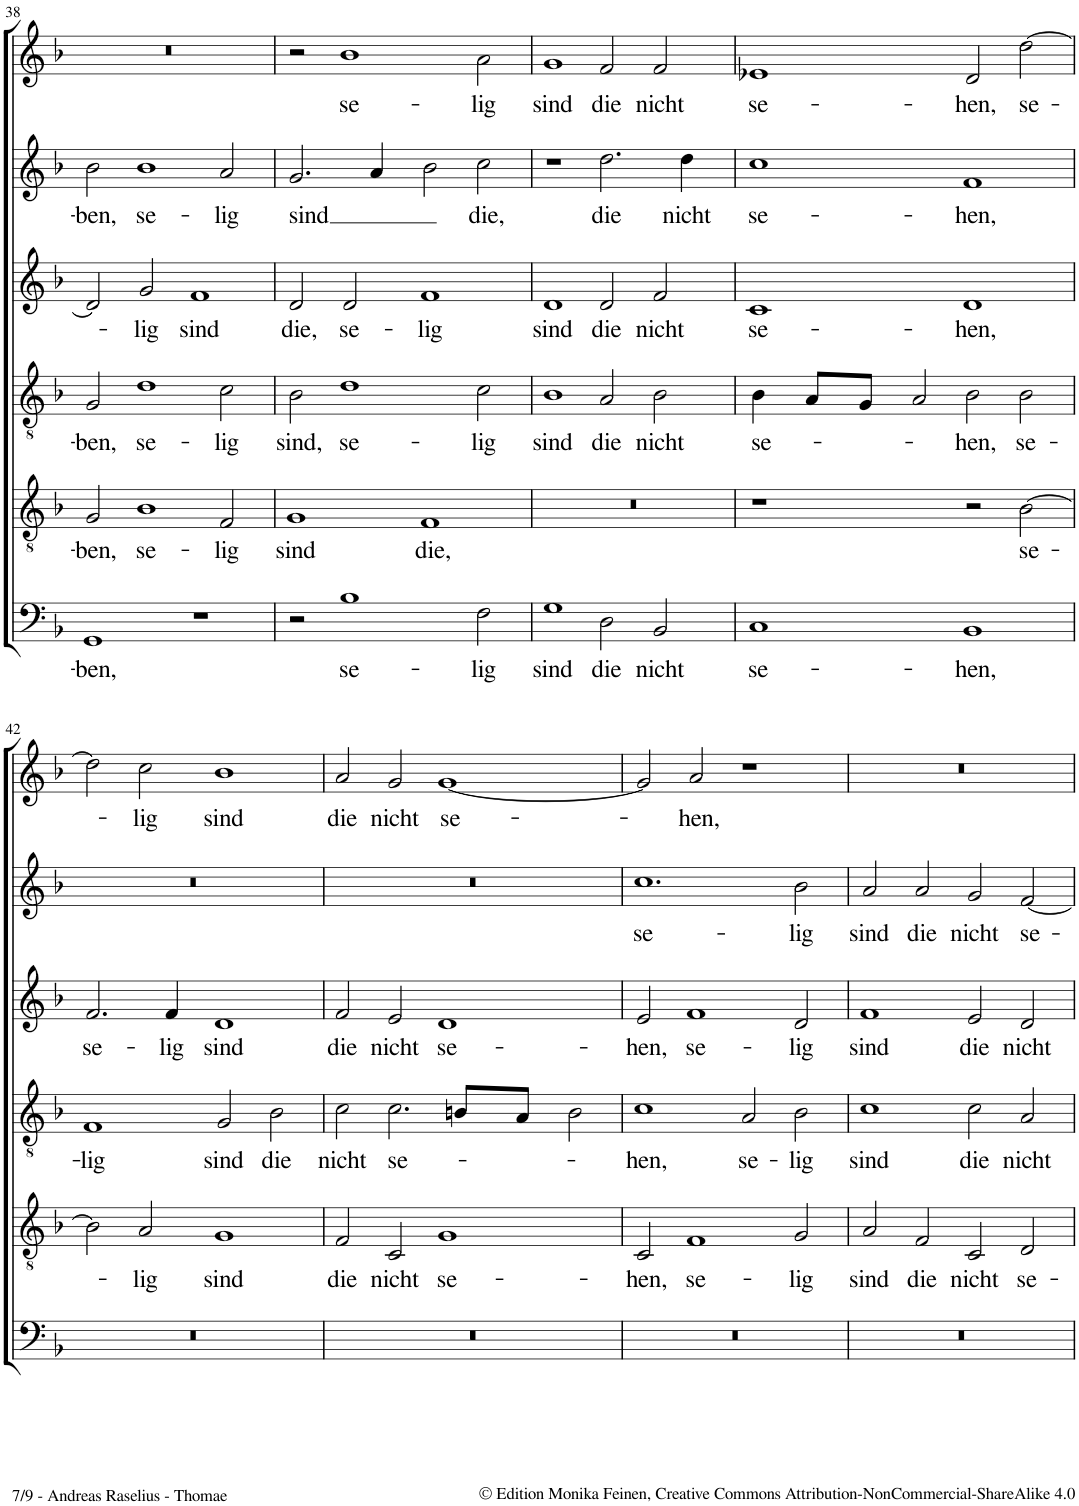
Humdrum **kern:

**kern	**text	**kern	**text	**kern	**text	**kern	**text	**kern	**text	**kern	**text
*part6	*part6	*part5	*part5	*part4	*part4	*part3	*part3	*part2	*part2	*part1	*part1
*staff6	*staff6	*staff5	*staff5	*staff4	*staff4	*staff3	*staff3	*staff2	*staff2	*staff1	*staff1
*I"Bassus	*	*I"Tenor	*	*I"Quintus	*	*I"Altus	*	*I"Sextus	*	*I"Cantus	*
!!LO:PB:g=z
*clefF4	*	*clefGv2	*	*clefGv2	*	*clefG2	*	*clefG2	*	*clefG2	*
*k[b-]	*	*k[b-]	*	*k[b-]	*	*k[b-]	*	*k[b-]	*	*k[b-]	*
*M4/2	*	*M4/2	*	*M4/2	*	*M4/2	*	*M4/2	*	*M4/2	*
*met(c|)	*	*met(c|)	*	*met(c|)	*	*met(c|)	*	*met(c|)	*	*met(c|)	*
=38	=38	=38	=38	=38	=38	=38	=38	=38	=38	=38	=38
!	!LO:LY:b	!	!LO:LY:b	!	!LO:LY:b	!	!	!	!LO:LY:b	!	!
1GG	-ben,	2G/	-ben,	2G/	-ben,	2d/]	.	2b-\	-ben,	0r	.
!	!	!	!LO:LY:b	!	!LO:LY:b	!	!LO:LY:b	!	!LO:LY:b	!	!
.	.	1B-	se-	1d	se-	2g/	-lig	1b-	se-	.	.
!	!	!	!	!	!	!	!LO:LY:b	!	!	!	!
1r	.	.	.	.	.	1f	sind	.	.	.	.
!	!	!	!LO:LY:b	!	!LO:LY:b	!	!	!	!LO:LY:b	!	!
.	.	2F/	-lig	2c\	-lig	.	.	2a/	-lig	.	.
=39	=39	=39	=39	=39	=39	=39	=39	=39	=39	=39	=39
!	!	!	!LO:LY:b	!	!LO:LY:b	!	!LO:LY:b	!	!LO:LY:b	!	!
2r	.	1G	sind	2B-\	sind,	2d/	die,	2.g/	sind	2r	.
!	!LO:LY:b	!	!	!	!LO:LY:b	!	!LO:LY:b	!	!	!	!LO:LY:b
1B-	se-	.	.	1d	se-	2d/	se-	.	.	1b-	se-
.	.	.	.	.	.	.	.	4a/	.	.	.
!	!	!	!LO:LY:b	!	!	!	!LO:LY:b	!	!	!	!
.	.	1F	die,	.	.	1f	-lig	2b-\	.	.	.
!	!LO:LY:b	!	!	!	!LO:LY:b	!	!	!	!LO:LY:b	!	!LO:LY:b
2F\	-lig	.	.	2c\	-lig	.	.	2cc\	die,	2a\	-lig
=40	=40	=40	=40	=40	=40	=40	=40	=40	=40	=40	=40
!	!LO:LY:b	!	!	!	!LO:LY:b	!	!LO:LY:b	!	!	!	!LO:LY:b
1G	sind	0r	.	1B-	sind	1d	sind	1r	.	1g	sind
!	!LO:LY:b	!	!	!	!LO:LY:b	!	!LO:LY:b	!	!LO:LY:b	!	!LO:LY:b
2D\	die	.	.	2A/	die	2d/	die	2.dd\	die	2f/	die
!	!LO:LY:b	!	!	!	!LO:LY:b	!	!LO:LY:b	!	!	!	!LO:LY:b
2BB-/	nicht	.	.	2B-\	nicht	2f/	nicht	.	.	2f/	nicht
!	!	!	!	!	!	!	!	!	!LO:LY:b	!	!
.	.	.	.	.	.	.	.	4dd\	nicht	.	.
=41	=41	=41	=41	=41	=41	=41	=41	=41	=41	=41	=41
!	!LO:LY:b	!	!	!	!LO:LY:b	!	!LO:LY:b	!	!LO:LY:b	!	!LO:LY:b
1C	se-	1r	.	4B-\	se-	1c	se-	1cc	se-	1e-X	se-
.	.	.	.	8A/L	.	.	.	.	.	.	.
.	.	.	.	8G/J	.	.	.	.	.	.	.
.	.	.	.	2A/	.	.	.	.	.	.	.
!	!LO:LY:b	!	!	!	!LO:LY:b	!	!LO:LY:b	!	!LO:LY:b	!	!LO:LY:b
1BB-	-hen,	2r	.	2B-\	-hen,	1d	-hen,	1f	-hen,	2d/	-hen,
!	!	!	!LO:LY:b	!	!LO:LY:b	!	!	!	!	!	!LO:LY:b
.	.	[2B-\	se-	2B-\	se-	.	.	.	.	[2dd\	se-
!!LO:LB:g=z
=42	=42	=42	=42	=42	=42	=42	=42	=42	=42	=42	=42
!	!	!	!	!	!LO:LY:b	!	!LO:LY:b	!	!	!	!
0r	.	2B-\]	.	1F	-lig	2.f/	se-	0r	.	2dd\]	.
!	!	!	!LO:LY:b	!	!	!	!	!	!	!	!LO:LY:b
.	.	2A/	-lig	.	.	.	.	.	.	2cc\	-lig
!	!	!	!	!	!	!	!LO:LY:b	!	!	!	!
.	.	.	.	.	.	4f/	-lig	.	.	.	.
!	!	!	!LO:LY:b	!	!LO:LY:b	!	!LO:LY:b	!	!	!	!LO:LY:b
.	.	1G	sind	2G/	sind	1d	sind	.	.	1b-	sind
!	!	!	!	!	!LO:LY:b	!	!	!	!	!	!
.	.	.	.	2B-\	die	.	.	.	.	.	.
=43	=43	=43	=43	=43	=43	=43	=43	=43	=43	=43	=43
!	!	!	!LO:LY:b	!	!LO:LY:b	!	!LO:LY:b	!	!	!	!LO:LY:b
0r	.	2F/	die	2c\	nicht	2f/	die	0r	.	2a/	die
!	!	!	!LO:LY:b	!	!LO:LY:b	!	!LO:LY:b	!	!	!	!LO:LY:b
.	.	2C/	nicht	2.c\	se-	2e/	nicht	.	.	2g/	nicht
!	!	!	!LO:LY:b	!	!	!	!LO:LY:b	!	!	!	!LO:LY:b
.	.	1G	se-	.	.	1d	se-	.	.	[1g	se-
.	.	.	.	8Bn/L	.	.	.	.	.	.	.
.	.	.	.	8A/J	.	.	.	.	.	.	.
.	.	.	.	2B\	.	.	.	.	.	.	.
=44	=44	=44	=44	=44	=44	=44	=44	=44	=44	=44	=44
!	!	!	!LO:LY:b	!	!LO:LY:b	!	!LO:LY:b	!	!LO:LY:b	!	!
0r	.	2C/	-hen,	1c	-hen,	2e/	-hen,	1.cc	se-	2g/]	.
!	!	!	!LO:LY:b	!	!	!	!LO:LY:b	!	!	!	!LO:LY:b
.	.	1F	se-	.	.	1f	se-	.	.	2a/	-hen,
!	!	!	!	!	!LO:LY:b	!	!	!	!	!	!
.	.	.	.	2A/	se-	.	.	.	.	1r	.
!	!	!	!LO:LY:b	!	!LO:LY:b	!	!LO:LY:b	!	!LO:LY:b	!	!
.	.	2G/	-lig	2B-\	-lig	2d/	-lig	2b-\	-lig	.	.
=45	=45	=45	=45	=45	=45	=45	=45	=45	=45	=45	=45
!	!	!	!LO:LY:b	!	!LO:LY:b	!	!LO:LY:b	!	!LO:LY:b	!	!
0r	.	2A/	sind	1c	sind	1f	sind	2a/	sind	0r	.
!	!	!	!LO:LY:b	!	!	!	!	!	!LO:LY:b	!	!
.	.	2F/	die	.	.	.	.	2a/	die	.	.
!	!	!	!LO:LY:b	!	!LO:LY:b	!	!LO:LY:b	!	!LO:LY:b	!	!
.	.	2C/	nicht	2c\	die	2e/	die	2g/	nicht	.	.
!	!	!	!LO:LY:b	!	!LO:LY:b	!	!LO:LY:b	!	!LO:LY:b	!	!
.	.	2D/	se-	2A/	nicht	2d/	nicht	[2f/	se-	.	.
=	=	=	=	=	=	=	=	=	=	=	=
*-	*-	*-	*-	*-	*-	*-	*-	*-	*-	*-	*-
